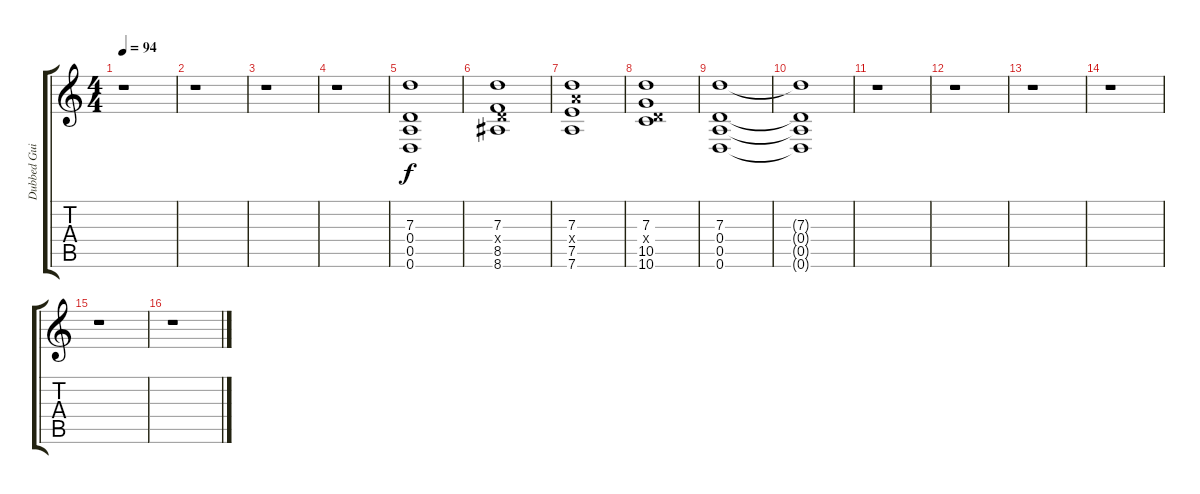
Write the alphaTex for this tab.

\track ("Dubbed Guitar" "Dubbed Gui") {instrument distortionguitar}
\staff {score tabs}
\tuning (E4 B3 G3 D3 A2 D2) {hide}
\ts (4 4)
\tempo 94
\clef g2
\ks c
r.1{dy f instrument distortionguitar} |
r.1 |
r.1 |
r.1 |
(7.3 0.4 0.5 0.6).1 |
(7.3 0.4{x} 8.5 8.6).1 |
(7.3 7.4{x} 7.5 7.6).1 |
(7.3 0.4{x} 10.5 10.6).1 |
(7.3 0.4 0.5 0.6).1 |
(7.3{t} 0.4{t} 0.5{t} 0.6{t}).1 |
r.1 |
r.1 |
r.1 |
r.1 |
r.1 |
r.1
